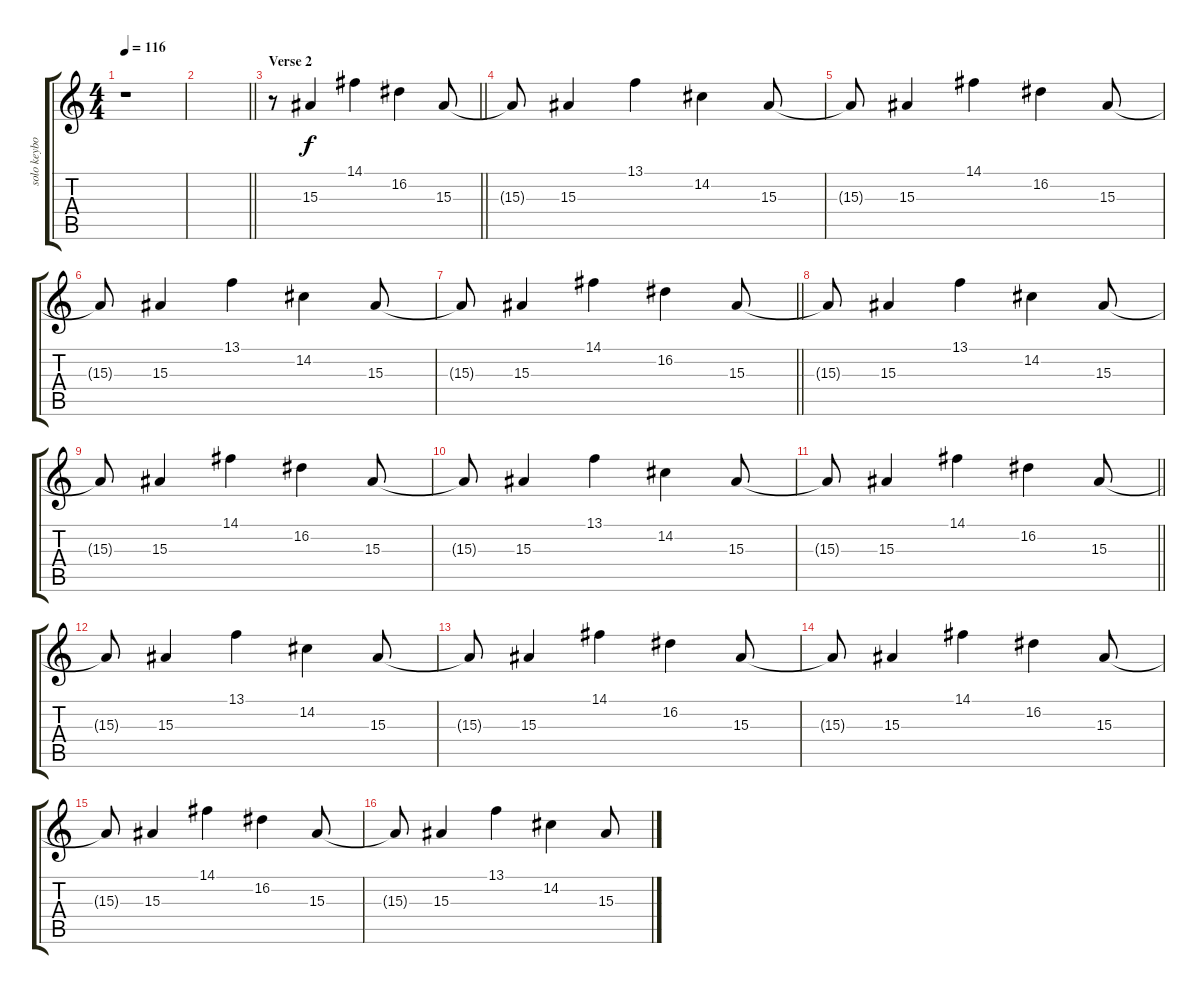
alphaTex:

\track ("solo keyboard" "solo keybo") {instrument electricpiano1}
\staff {score tabs}
\tuning (E4 B3 G3 D3 A2 E2) {hide}
\ts (4 4)
\tempo 116
\clef g2
\ks c
r.1{dy f} |
\barLineRight lightlight
|
\section ("" "Verse 2")
\barLineRight lightlight
r.8 15.3.4 14.1.4 16.2.4 15.3.8 |
\section ("" "")
15.3{t}.8 15.3.4 13.1.4 14.2.4 15.3.8 |
15.3{t}.8 15.3.4 14.1.4 16.2.4 15.3.8 |
15.3{t}.8 15.3.4 13.1.4 14.2.4 15.3.8 |
\barLineRight lightlight
15.3{t}.8 15.3.4 14.1.4 16.2.4 15.3.8 |
15.3{t}.8 15.3.4 13.1.4 14.2.4 15.3.8 |
15.3{t}.8 15.3.4 14.1.4 16.2.4 15.3.8 |
15.3{t}.8 15.3.4 13.1.4 14.2.4 15.3.8 |
\barLineRight lightlight
15.3{t}.8 15.3.4 14.1.4 16.2.4 15.3.8 |
15.3{t}.8 15.3.4 13.1.4 14.2.4 15.3.8 |
15.3{t}.8 15.3.4 14.1.4 16.2.4 15.3.8 |
15.3{t}.8 15.3.4 14.1.4 16.2.4 15.3.8 |
15.3{t}.8 15.3.4 14.1.4 16.2.4 15.3.8 |
15.3{t}.8 15.3.4 13.1.4 14.2.4 15.3.8
